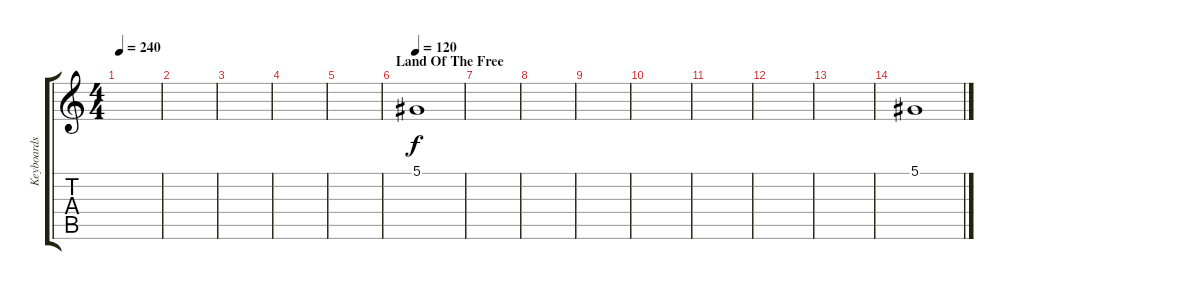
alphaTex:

\track ("Keyboards 2" "Keyboards ") {instrument stringensemble1}
\staff {score tabs}
\tuning (Eb4 Bb3 Gb3 Db3 Ab2 Eb2) {hide}
\ts (4 4)
\tempo 240
\clef g2
\ks c
|
|
|
|
|
\section ("" "Land Of The Free")
\tempo 120
5.1.1{instrument harpsichord} |
|
|
|
|
|
|
|
5.1.1
